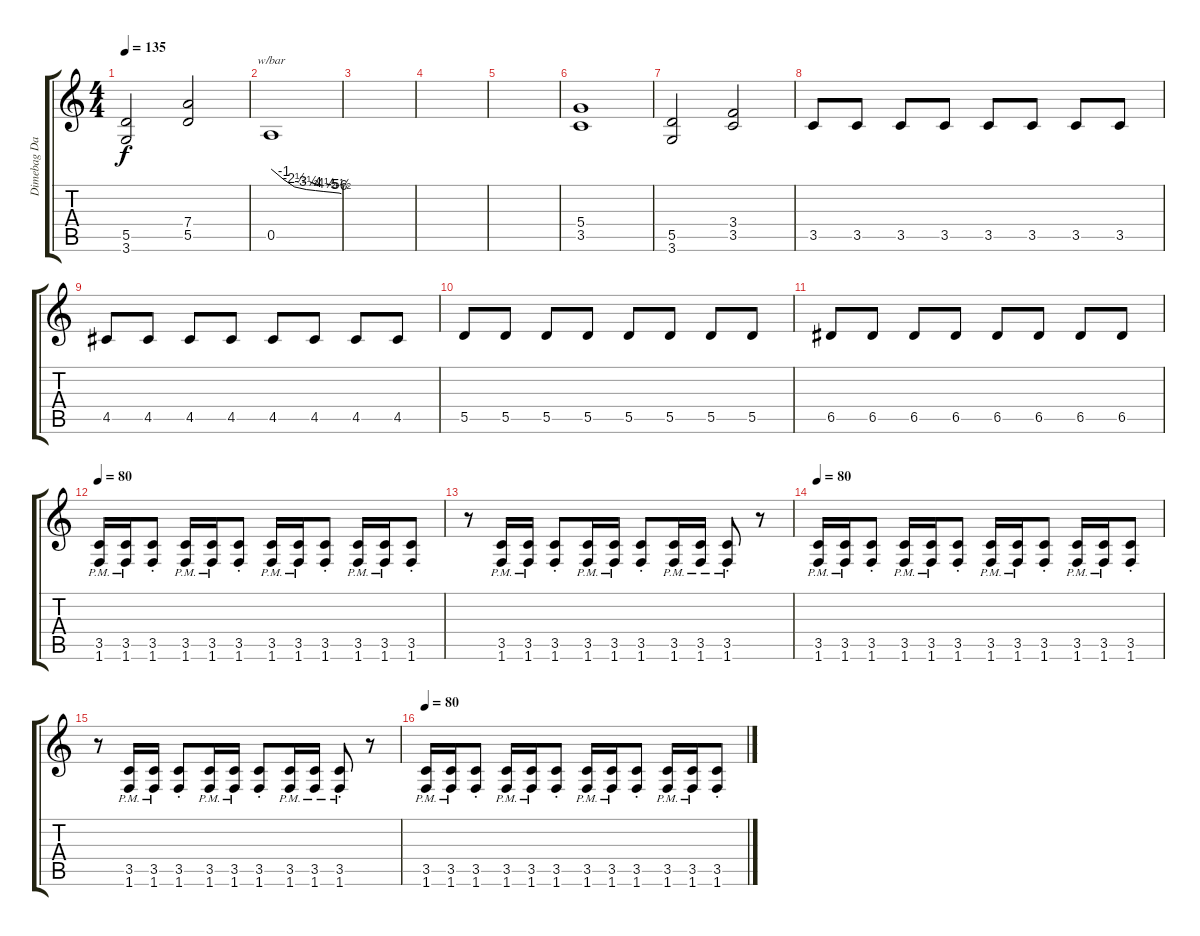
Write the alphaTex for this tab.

\track ("Dimebag Darrell" "Dimebag Da") {instrument distortionguitar}
\staff {score tabs}
\tuning (E4 B3 G3 D3 A2 E2) {hide}
\ts (4 4)
\tempo 135
\clef g2
\ks c
(5.5 3.6).2{dy f} (7.4 5.5).2 |
0.5.1{tbe (custom default 0 0 11 -4 20 -10 30 -14 38 -16 45 -18 52 -20 58 -22 60 -24)} |
|
|
|
(5.4 3.5).1 |
(5.5 3.6).2 (3.4 3.5).2 |
3.5.8 3.5.8 3.5.8 3.5.8 3.5.8 3.5.8 3.5.8 3.5.8 |
4.5.8 4.5.8 4.5.8 4.5.8 4.5.8 4.5.8 4.5.8 4.5.8 |
5.5.8 5.5.8 5.5.8 5.5.8 5.5.8 5.5.8 5.5.8 5.5.8 |
6.5.8 6.5.8 6.5.8 6.5.8 6.5.8 6.5.8 6.5.8 6.5.8 |
\tempo 80
(3.5{pm} 1.6{pm}).16 (3.5{pm} 1.6{pm}).16 (3.5{st} 1.6{st}).8 (3.5{pm} 1.6).16 (3.5{pm} 1.6).16 (3.5{st} 1.6{st}).8 (3.5{pm} 1.6).16 (3.5{pm} 1.6).16 (3.5{st} 1.6{st}).8 (3.5{pm} 1.6).16 (3.5{pm} 1.6).16 (3.5{st} 1.6{st}).8 |
r.8 (3.5{pm} 1.6{pm}).16 (3.5{pm} 1.6{pm}).16 (3.5{st} 1.6{st}).8 (3.5{pm} 1.6{pm}).16 (3.5{pm} 1.6{pm}).16 (3.5{st} 1.6{st}).8 (3.5{pm} 1.6{pm}).16 (3.5{pm} 1.6{pm}).16 (3.5{pm st} 1.6{pm st}).8 r.8 |
\tempo 80
(3.5{pm} 1.6{pm}).16 (3.5{pm} 1.6{pm}).16 (3.5{st} 1.6{st}).8 (3.5{pm} 1.6).16 (3.5{pm} 1.6).16 (3.5{st} 1.6{st}).8 (3.5{pm} 1.6).16 (3.5{pm} 1.6).16 (3.5{st} 1.6{st}).8 (3.5{pm} 1.6).16 (3.5{pm} 1.6).16 (3.5{st} 1.6{st}).8 |
r.8 (3.5{pm} 1.6{pm}).16 (3.5{pm} 1.6{pm}).16 (3.5{st} 1.6{st}).8 (3.5{pm} 1.6{pm}).16 (3.5{pm} 1.6{pm}).16 (3.5{st} 1.6{st}).8 (3.5{pm} 1.6{pm}).16 (3.5{pm} 1.6{pm}).16 (3.5{pm st} 1.6{pm st}).8 r.8 |
\tempo 80
(3.5{pm} 1.6{pm}).16 (3.5{pm} 1.6{pm}).16 (3.5{st} 1.6{st}).8 (3.5{pm} 1.6).16 (3.5{pm} 1.6).16 (3.5{st} 1.6{st}).8 (3.5{pm} 1.6).16 (3.5{pm} 1.6).16 (3.5{st} 1.6{st}).8 (3.5{pm} 1.6).16 (3.5{pm} 1.6).16 (3.5{st} 1.6{st}).8
